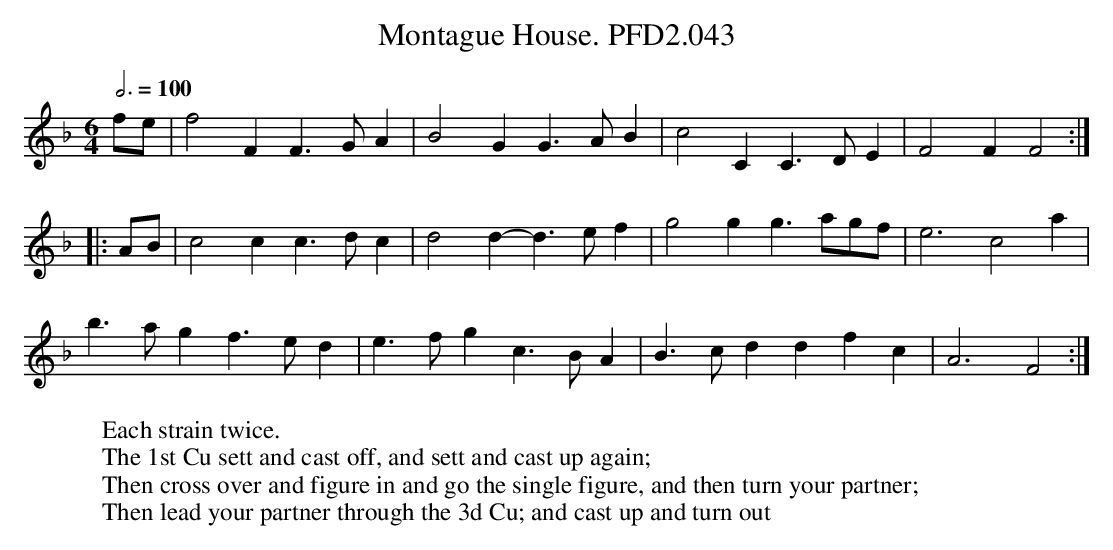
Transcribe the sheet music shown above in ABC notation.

X:1
T:Montague House. PFD2.043
M:6/4
L:1/4
Q:3/4=100
W:Each strain twice.
W:The 1st Cu sett and cast off, and sett and cast up again;
W:Then cross over and figure in and go the single figure, and then turn your partner;
W:Then lead your partner through the 3d Cu; and cast up and turn out
K:F
f/e/|f2F F>GA|B2G G>AB|c2C C>DE|F2F F2:|
|:A/B/|c2c c>dc|d2d- d>ef|g2g g>ag/f/|e3 c2a|
b>ag f>ed|e>fg c>BA|B>cd dfc|A3 F2:|
